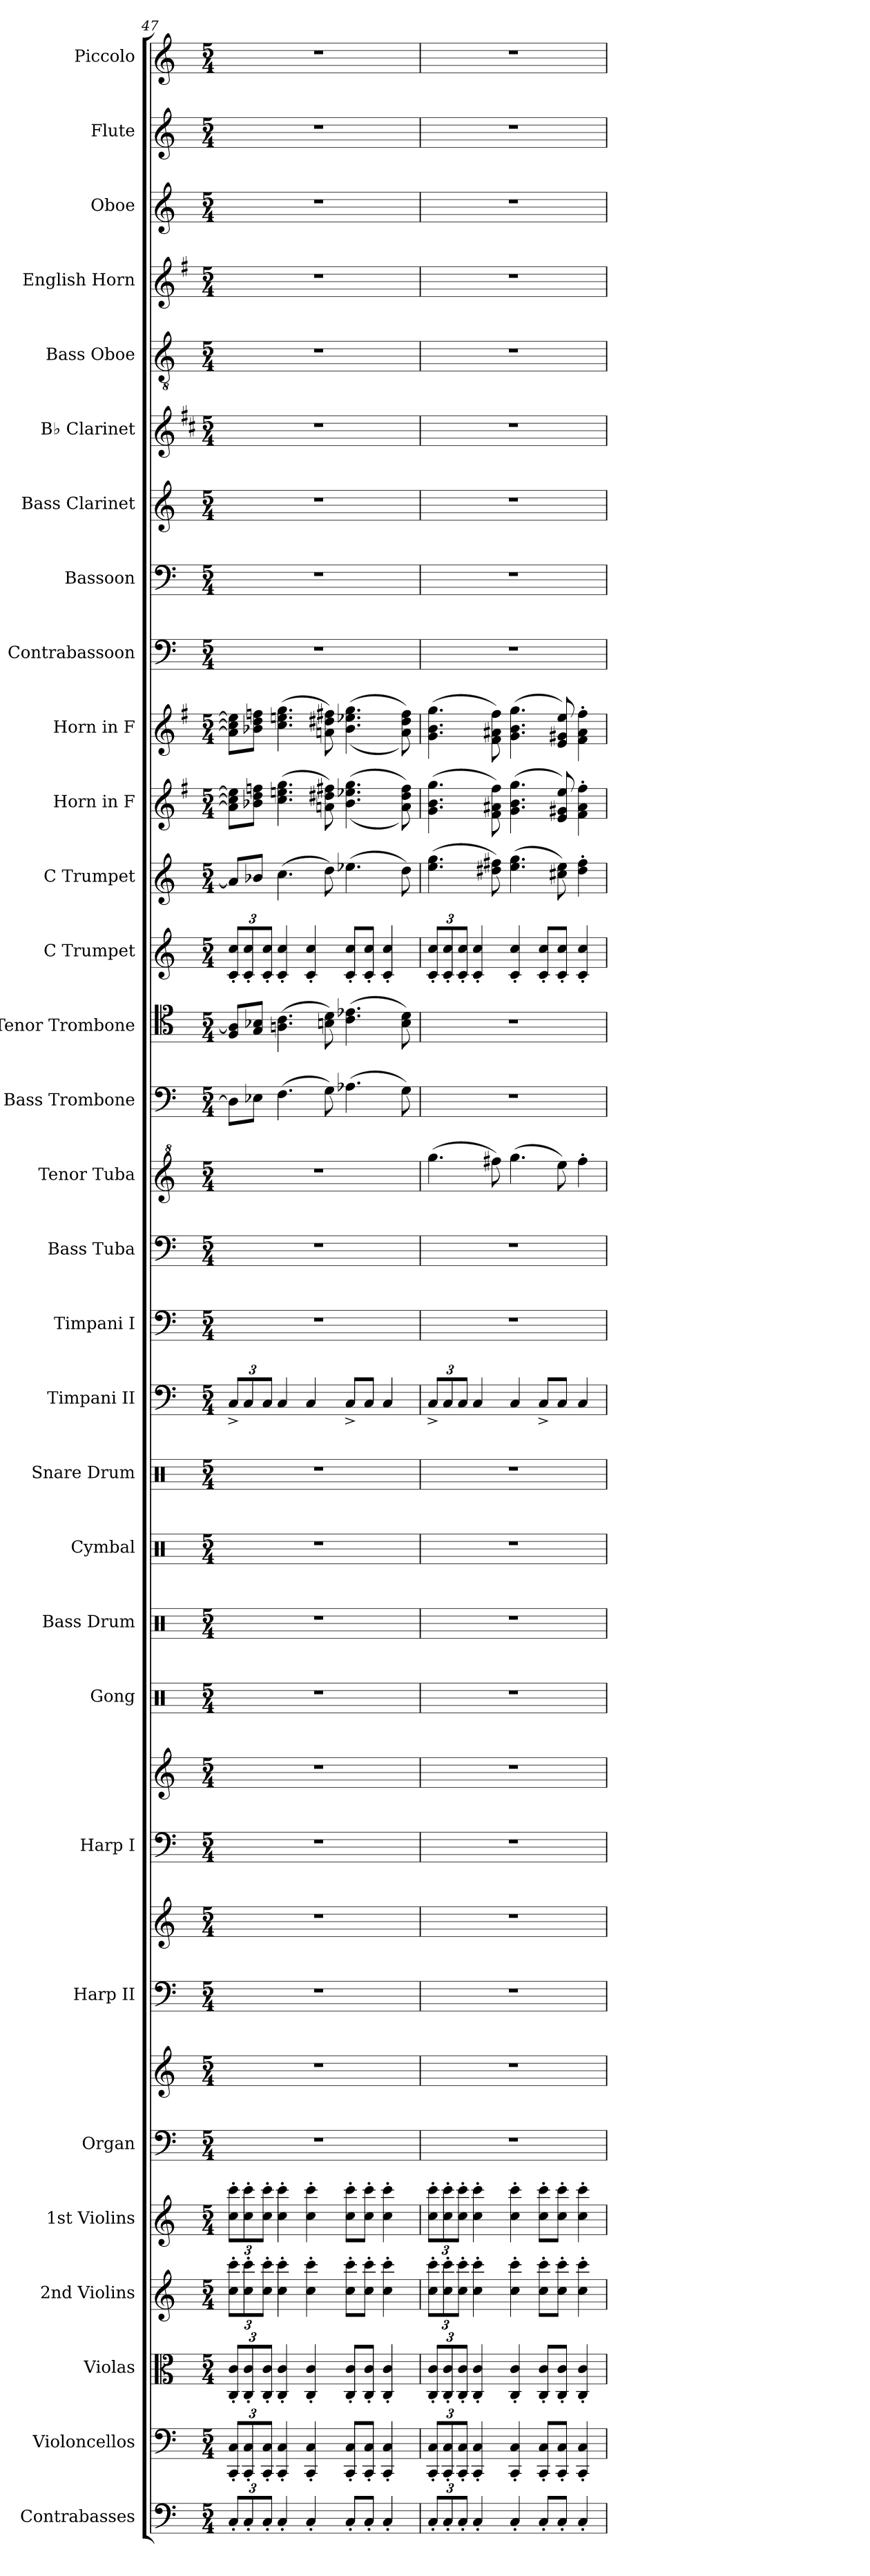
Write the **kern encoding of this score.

**kern	**kern	**kern	**kern	**kern	**kern	**kern	**kern	**kern	**kern	**kern	**kern	**kern	**kern	**kern	**kern	**kern	**kern	**kern	**kern	**kern	**kern	**kern	**kern	**kern	**kern	**kern	**kern	**kern	**kern	**kern	**kern	**kern	**kern
*part31	*part30	*part29	*part28	*part27	*part26	*part26	*part25	*part25	*part24	*part24	*part23	*part22	*part21	*part20	*part19	*part18	*part17	*part16	*part15	*part14	*part13	*part12	*part11	*part10	*part9	*part8	*part7	*part6	*part5	*part4	*part3	*part2	*part1
*staff34	*staff33	*staff32	*staff31	*staff30	*staff29	*staff28	*staff27	*staff26	*staff25	*staff24	*staff23	*staff22	*staff21	*staff20	*staff19	*staff18	*staff17	*staff16	*staff15	*staff14	*staff13	*staff12	*staff11	*staff10	*staff9	*staff8	*staff7	*staff6	*staff5	*staff4	*staff3	*staff2	*staff1
*I"Contrabasses	*I"Violoncellos	*I"Violas	*I"2nd Violins	*I"1st Violins	*I"Organ	*	*I"Harp II	*	*I"Harp I	*	*I"Gong	*I"Bass Drum	*I"Cymbal	*I"Snare Drum	*I"Timpani II	*I"Timpani I	*I"Bass Tuba	*I"Tenor Tuba	*I"Bass Trombone	*I"Tenor Trombone	*I"C Trumpet	*I"C Trumpet	*I"Horn in F	*I"Horn in F	*I"Contrabassoon	*I"Bassoon	*I"Bass Clarinet	*I"B♭ Clarinet	*I"Bass Oboe	*I"English Horn	*I"Oboe	*I"Flute	*I"Piccolo
*I'Cbs.	*I'Vcs.	*I'Vlas.	*I'Vlns.	*I'Vlns.	*I'Org.	*	*I'Hrp.	*	*I'Hrp.	*	*	*I'B. Dr.	*I'Cym.	*I'Sn. Dr.	*I'Timp.	*I'Timp.	*I'Tba.	*	*I'B. Tbn.	*I'T. Tbn.	*I'C Tpt.	*I'C Tpt.	*	*	*I'Cbsn.	*I'Bsn.	*I'B. Cl.	*I'B♭ Cl.	*	*I'E. Hn.	*I'Ob.	*I'Fl.	*I'Picc.
*clefF4	*clefF4	*clefC3	*clefG2	*clefG2	*clefF4	*clefG2	*clefF4	*clefG2	*clefF4	*clefG2	*clefX	*clefX	*clefX	*clefX	*clefF4	*clefF4	*clefF4	*clefG^2	*clefF4	*clefC4	*clefG2	*clefG2	*clefG2	*clefG2	*clefF4	*clefF4	*clefG2	*clefG2	*clefGv2	*clefG2	*clefG2	*clefG2	*clefG2
*ITrd7c12	*	*	*	*	*	*	*	*	*	*	*	*	*	*	*	*	*	*ITrd15c26	*	*	*	*	*ITrd4c7	*ITrd4c7	*ITrd7c12	*	*ITrd8c14	*ITrd1c2	*	*ITrd4c7	*	*	*ITrd-7c-12
*k[]	*k[]	*k[]	*k[]	*k[]	*k[]	*k[]	*k[]	*k[]	*k[]	*k[]	*k[]	*k[]	*k[]	*k[]	*k[]	*k[]	*k[]	*k[]	*k[]	*k[]	*k[]	*k[]	*k[]	*k[]	*k[]	*k[]	*k[]	*k[]	*k[]	*k[]	*k[]	*k[]	*k[]
*M5/4	*M5/4	*M5/4	*M5/4	*M5/4	*M5/4	*M5/4	*M5/4	*M5/4	*M5/4	*M5/4	*M5/4	*M5/4	*M5/4	*M5/4	*M5/4	*M5/4	*M5/4	*M5/4	*M5/4	*M5/4	*M5/4	*M5/4	*M5/4	*M5/4	*M5/4	*M5/4	*M5/4	*M5/4	*M5/4	*M5/4	*M5/4	*M5/4	*M5/4
*Xbrackettup	*Xbrackettup	*Xbrackettup	*Xbrackettup	*Xbrackettup	*	*	*	*	*	*	*	*	*	*	*Xbrackettup	*	*	*	*	*	*Xbrackettup	*	*	*	*	*	*	*	*	*	*	*	*
=47	=47	=47	=47	=47	=47	=47	=47	=47	=47	=47	=47	=47	=47	=47	=47	=47	=47	=47	=47	=47	=47	=47	=47	=47	=47	=47	=47	=47	=47	=47	=47	=47	=47
12CC'/L	12CC/' 12C/'L	12C/' 12c/'L	12cc\' 12ccc\'L	12cc\' 12ccc\'L	4%5r	4%5r	4%5r	4%5r	4%5r	4%5r	4%5r	4%5r	4%5r	4%5r	12C^/L	4%5r	4%5r	4%5r	8D-\L]	8F/ 8A-/]L	12c/' 12cc/'L	8a-/L]	8d-\] 8f\] 8a-\]L	8d-\] 8f\] 8a-\]L	4%5r	4%5r	4%5r	4%5r	4%5r	4%5r	4%5r	4%5r	4%5r
12CC'/	12CC/' 12C/'	12C/' 12c/'	12cc\' 12ccc\'	12cc\' 12ccc\'	.	.	.	.	.	.	.	.	.	.	12C/	.	.	.	.	.	12c/' 12cc/'	.	.	.	.	.	.	.	.	.	.	.	.
.	.	.	.	.	.	.	.	.	.	.	.	.	.	.	.	.	.	.	8E-X\J	8G/ 8B-X/J	.	8b-X/J	8e-X\ 8g\ 8b-X\J	8e-X\ 8g\ 8b-X\J	.	.	.	.	.	.	.	.	.
12CC'/J	12CC/' 12C/'J	12C/' 12c/'J	12cc\' 12ccc\'J	12cc\' 12ccc\'J	.	.	.	.	.	.	.	.	.	.	12C/J	.	.	.	.	.	12c/' 12cc/'J	.	.	.	.	.	.	.	.	.	.	.	.
4CC'/	4CC/' 4C/'	4C/' 4c/'	4cc\' 4ccc\'	4cc\' 4ccc\'	.	.	.	.	.	.	.	.	.	.	4C/	.	.	.	(4.F\	(4.An\ 4.c\	4c/' 4cc/'	(4.cc\	(4.f\ 4.an\ 4.cc\	(4.f\ 4.an\ 4.cc\	.	.	.	.	.	.	.	.	.
4CC'/	4CC/' 4C/'	4C/' 4c/'	4cc\' 4ccc\'	4cc\' 4ccc\'	.	.	.	.	.	.	.	.	.	.	4C/	.	.	.	.	.	4c/' 4cc/'	.	.	.	.	.	.	.	.	.	.	.	.
.	.	.	.	.	.	.	.	.	.	.	.	.	.	.	.	.	.	.	8G\)	8Bn\ 8d\)	.	8dd\)	8dn\ 8g#X\ 8bn\)	8dn\ 8g#X\ 8bn\)	.	.	.	.	.	.	.	.	.
8CC'/L	8CC/' 8C/'L	8C/' 8c/'L	8cc\' 8ccc\'L	8cc\' 8ccc\'L	.	.	.	.	.	.	.	.	.	.	8C^/L	.	.	.	(4.A-X\	(4.c\ 4.e-X\	8c/' 8cc/'L	(4.ee-X\	((4.e-\ 4.a-X\ 4.cc\	((4.e-\ 4.a-X\ 4.cc\	.	.	.	.	.	.	.	.	.
8CC'/J	8CC/' 8C/'J	8C/' 8c/'J	8cc\' 8ccc\'J	8cc\' 8ccc\'J	.	.	.	.	.	.	.	.	.	.	8C/J	.	.	.	.	.	8c/' 8cc/'J	.	.	.	.	.	.	.	.	.	.	.	.
4CC'/	4CC/' 4C/'	4C/' 4c/'	4cc\' 4ccc\'	4cc\' 4ccc\'	.	.	.	.	.	.	.	.	.	.	4C/	.	.	.	.	.	4c/' 4cc/'	.	.	.	.	.	.	.	.	.	.	.	.
.	.	.	.	.	.	.	.	.	.	.	.	.	.	.	.	.	.	.	8G\)	8B\ 8d\)	.	8dd\)	8d\ 8g#\ 8b\))	8d\ 8g#\ 8b\))	.	.	.	.	.	.	.	.	.
=48	=48	=48	=48	=48	=48	=48	=48	=48	=48	=48	=48	=48	=48	=48	=48	=48	=48	=48	=48	=48	=48	=48	=48	=48	=48	=48	=48	=48	=48	=48	=48	=48	=48
12CC'/L	12CC/' 12C/'L	12C/' 12c/'L	12cc\' 12ccc\'L	12cc\' 12ccc\'L	4%5r	4%5r	4%5r	4%5r	4%5r	4%5r	4%5r	4%5r	4%5r	4%5r	12C^/L	4%5r	4%5r	(4.g\	4%5r	4%5r	12c/' 12cc/'L	(4.ee\ 4.gg\	(4.c\ 4.e\ 4.cc\	(4.c\ 4.e\ 4.cc\	4%5r	4%5r	4%5r	4%5r	4%5r	4%5r	4%5r	4%5r	4%5r
12CC'/	12CC/' 12C/'	12C/' 12c/'	12cc\' 12ccc\'	12cc\' 12ccc\'	.	.	.	.	.	.	.	.	.	.	12C/	.	.	.	.	.	12c/' 12cc/'	.	.	.	.	.	.	.	.	.	.	.	.
12CC'/J	12CC/' 12C/'J	12C/' 12c/'J	12cc\' 12ccc\'J	12cc\' 12ccc\'J	.	.	.	.	.	.	.	.	.	.	12C/J	.	.	.	.	.	12c/' 12cc/'J	.	.	.	.	.	.	.	.	.	.	.	.
4CC'/	4CC/' 4C/'	4C/' 4c/'	4cc\' 4ccc\'	4cc\' 4ccc\'	.	.	.	.	.	.	.	.	.	.	4C/	.	.	.	.	.	4c/' 4cc/'	.	.	.	.	.	.	.	.	.	.	.	.
.	.	.	.	.	.	.	.	.	.	.	.	.	.	.	.	.	.	8f#X\)	.	.	.	8dd#X\ 8ff#X\)	8B\ 8d#X\ 8b\)	8B\ 8d#X\ 8b\)	.	.	.	.	.	.	.	.	.
4CC'/	4CC/' 4C/'	4C/' 4c/'	4cc\' 4ccc\'	4cc\' 4ccc\'	.	.	.	.	.	.	.	.	.	.	4C/	.	.	(4.g\	.	.	4c/' 4cc/'	(4.ee\ 4.gg\	(4.c\ 4.e\ 4.cc\	(4.c\ 4.e\ 4.cc\	.	.	.	.	.	.	.	.	.
8CC'/L	8CC/' 8C/'L	8C/' 8c/'L	8cc\' 8ccc\'L	8cc\' 8ccc\'L	.	.	.	.	.	.	.	.	.	.	8C^/L	.	.	.	.	.	8c/' 8cc/'L	.	.	.	.	.	.	.	.	.	.	.	.
8CC'/J	8CC/' 8C/'J	8C/' 8c/'J	8cc\' 8ccc\'J	8cc\' 8ccc\'J	.	.	.	.	.	.	.	.	.	.	8C/J	.	.	8e\)	.	.	8c/' 8cc/'J	8cc#X\ 8ee\)	8A/ 8c#X/ 8a/)	8A/ 8c#X/ 8a/)	.	.	.	.	.	.	.	.	.
4CC'/	4CC/' 4C/'	4C/' 4c/'	4cc\' 4ccc\'	4cc\' 4ccc\'	.	.	.	.	.	.	.	.	.	.	4C/	.	.	4f#'\	.	.	4c/' 4cc/'	4dd#\' 4ff#\'	4B\' 4d#\' 4b\'	4B\' 4d#\' 4b\'	.	.	.	.	.	.	.	.	.
=	=	=	=	=	=	=	=	=	=	=	=	=	=	=	=	=	=	=	=	=	=	=	=	=	=	=	=	=	=	=	=	=	=
*-	*-	*-	*-	*-	*-	*-	*-	*-	*-	*-	*-	*-	*-	*-	*-	*-	*-	*-	*-	*-	*-	*-	*-	*-	*-	*-	*-	*-	*-	*-	*-	*-	*-
